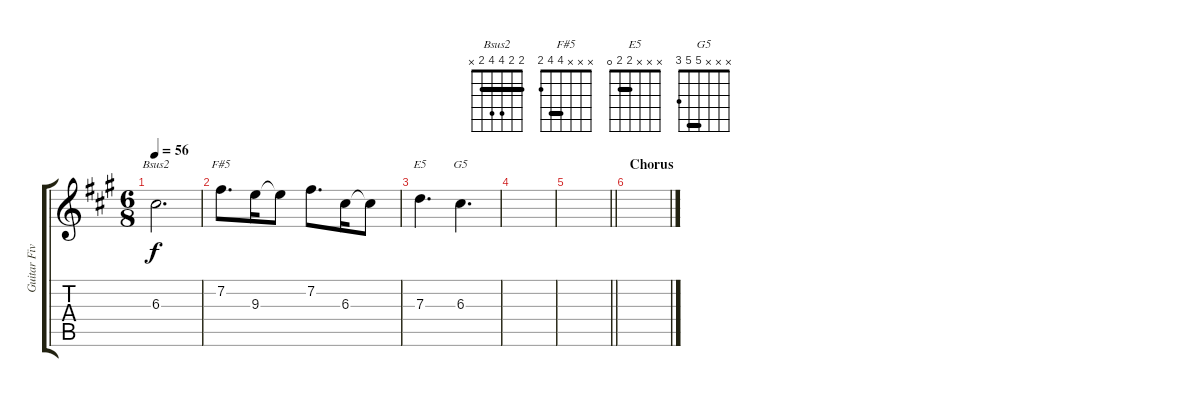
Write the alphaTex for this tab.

\track ("Guitar Five" "Guitar Fiv") {instrument distortionguitar}
\staff {score tabs}
\tuning (E4 B3 G3 D3 A2 E2) {hide}
\chord ("Bsus2" 2 2 4 4 2 x) {barre 2}
\chord ("F#5" x x x 4 4 2) {barre 4}
\chord ("E5" x x x 2 2 0) {barre 2}
\chord ("G5" x x x 5 5 3) {barre 5}
\ts (6 8)
\tempo 56
\clef g2
\ks a
6.3{t}.2{d ch "Bsus2" dy f} |
7.2.8{d ch "F#5"} 9.3.16 9.3{t}.8 7.2.8{d} 6.3.16 6.3{t}.8 |
7.3.4{d ch "E5"} 6.3.4{d ch "G5"} |
|
\barLineRight lightlight
|
\section ("" "Chorus")
